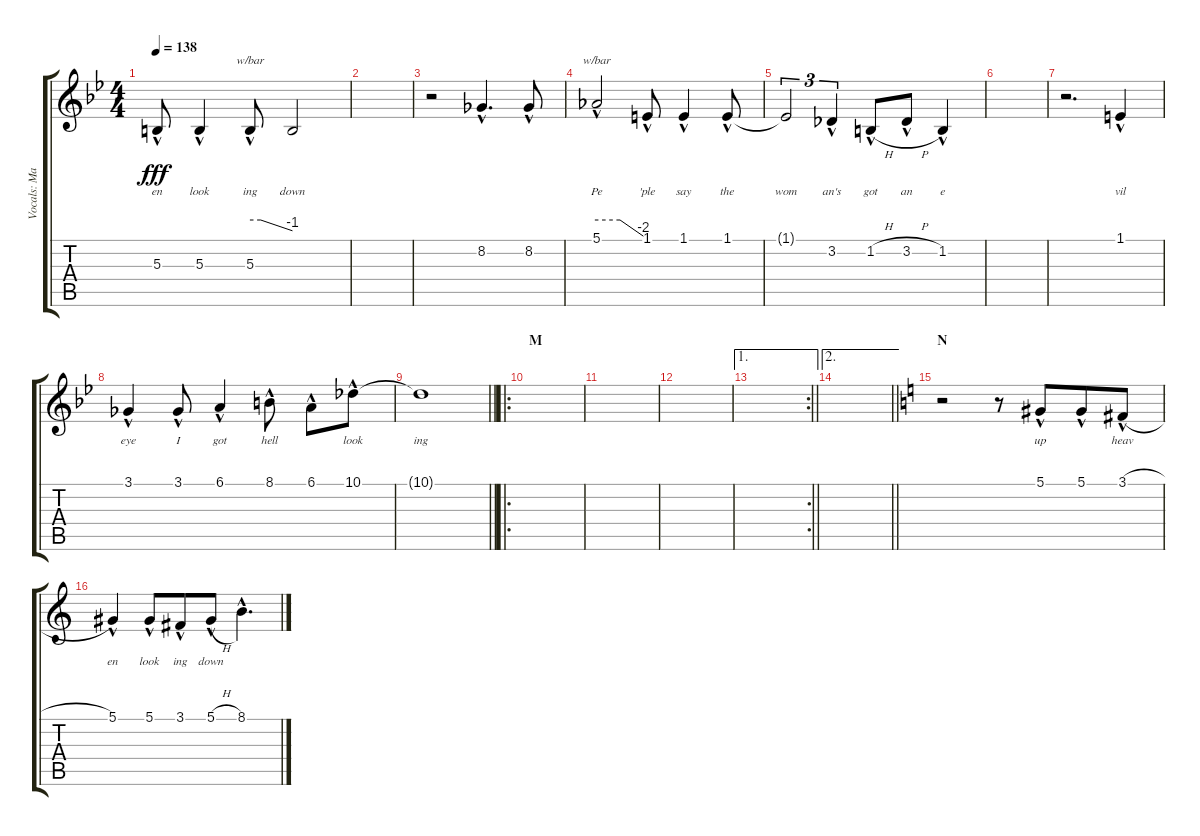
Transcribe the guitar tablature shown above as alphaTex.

\track ("Vocals: Martin" "Vocals: Ma") {instrument lead2sawtooth}
\staff {score tabs}
\tuning (Eb4 Bb3 Gb3 Db3 Ab2 Eb2) {hide}
\ts (4 4)
\tempo 138
\clef g2
\ks bb
5.3{hac}.8{lyrics (0 "en") lyrics (1 "") lyrics (2 "") lyrics (3 "") lyrics (4 "") dy fff} 5.3{hac}.4{lyrics (0 "look") lyrics (1 "") lyrics (2 "") lyrics (3 "") lyrics (4 "")} 5.3{hac}.8{tbe (custom default 0 0 15 0 60 -4) lyrics (0 "ing") lyrics (1 "") lyrics (2 "") lyrics (3 "") lyrics (4 "")} 5.3{t}.2{lyrics (0 "down") lyrics (1 "") lyrics (2 "") lyrics (3 "") lyrics (4 "")} |
|
r.2 8.2{hac}.4{d lyrics (0 "") lyrics (1 "") lyrics (2 "") lyrics (3 "") lyrics (4 "")} 8.2{hac}.8{lyrics (0 "") lyrics (1 "") lyrics (2 "") lyrics (3 "") lyrics (4 "")} |
5.1{hac}.2{tbe (custom default 0 0 30 0 60 -8) lyrics (0 "Pe") lyrics (1 "") lyrics (2 "") lyrics (3 "") lyrics (4 "")} 1.1{hac}.8{lyrics (0 "'ple") lyrics (1 "") lyrics (2 "") lyrics (3 "") lyrics (4 "")} 1.1{hac}.4{lyrics (0 "say") lyrics (1 "") lyrics (2 "") lyrics (3 "") lyrics (4 "")} 1.1{hac}.8{lyrics (0 "the") lyrics (1 "") lyrics (2 "") lyrics (3 "") lyrics (4 "")} |
1.1{t}.2{tu (3 2) lyrics (0 "wom") lyrics (1 "") lyrics (2 "") lyrics (3 "") lyrics (4 "")} 3.2{hac}.4{tu (3 2) lyrics (0 "an's") lyrics (1 "") lyrics (2 "") lyrics (3 "") lyrics (4 "")} 1.2{h hac}.8{lyrics (0 "got") lyrics (1 "") lyrics (2 "") lyrics (3 "") lyrics (4 "")} 3.2{h hac}.8{lyrics (0 "an") lyrics (1 "") lyrics (2 "") lyrics (3 "") lyrics (4 "")} 1.2{hac}.4{lyrics (0 "e") lyrics (1 "") lyrics (2 "") lyrics (3 "") lyrics (4 "")} |
|
r.2{d} 1.1{hac}.4{lyrics (0 "vil") lyrics (1 "") lyrics (2 "") lyrics (3 "") lyrics (4 "")} |
3.1{hac}.4{lyrics (0 "eye") lyrics (1 "") lyrics (2 "") lyrics (3 "") lyrics (4 "")} 3.1{hac}.8{lyrics (0 "I") lyrics (1 "") lyrics (2 "") lyrics (3 "") lyrics (4 "")} 6.1{hac}.4{lyrics (0 "got") lyrics (1 "") lyrics (2 "") lyrics (3 "") lyrics (4 "")} 8.1{hac}.8{lyrics (0 "hell") lyrics (1 "") lyrics (2 "") lyrics (3 "") lyrics (4 "")} 6.1{hac}.8{lyrics (0 "") lyrics (1 "") lyrics (2 "") lyrics (3 "") lyrics (4 "")} 10.1{hac}.8{lyrics (0 "look") lyrics (1 "") lyrics (2 "") lyrics (3 "") lyrics (4 "")} |
\barLineRight lightlight
10.1{t}.1{lyrics (0 "ing") lyrics (1 "") lyrics (2 "") lyrics (3 "") lyrics (4 "")} |
\ro
\section ("" "M")
|
|
|
\ae 1
\rc 2
\barLineRight lightlight
|
\ae 2
\barLineRight lightlight
|
\section ("" "N")
\ks c
r.2 r.8 5.1{hac}.8{lyrics (0 "up") lyrics (1 "") lyrics (2 "") lyrics (3 "") lyrics (4 "") beam merge} 5.1{hac}.8{lyrics (0 "") lyrics (1 "") lyrics (2 "") lyrics (3 "") lyrics (4 "")} 3.1{h hac}.8{lyrics (0 "heav") lyrics (1 "") lyrics (2 "") lyrics (3 "") lyrics (4 "")} |
5.1{hac}.4{lyrics (0 "en") lyrics (1 "") lyrics (2 "") lyrics (3 "") lyrics (4 "")} 5.1{hac}.8{lyrics (0 "look") lyrics (1 "") lyrics (2 "") lyrics (3 "") lyrics (4 "")} 3.1{hac}.8{lyrics (0 "ing") lyrics (1 "") lyrics (2 "") lyrics (3 "") lyrics (4 "") beam merge} 5.1{h hac}.8{lyrics (0 "down") lyrics (1 "") lyrics (2 "") lyrics (3 "") lyrics (4 "")} 8.1{hac}.4{d lyrics (0 "") lyrics (1 "") lyrics (2 "") lyrics (3 "") lyrics (4 "")}
